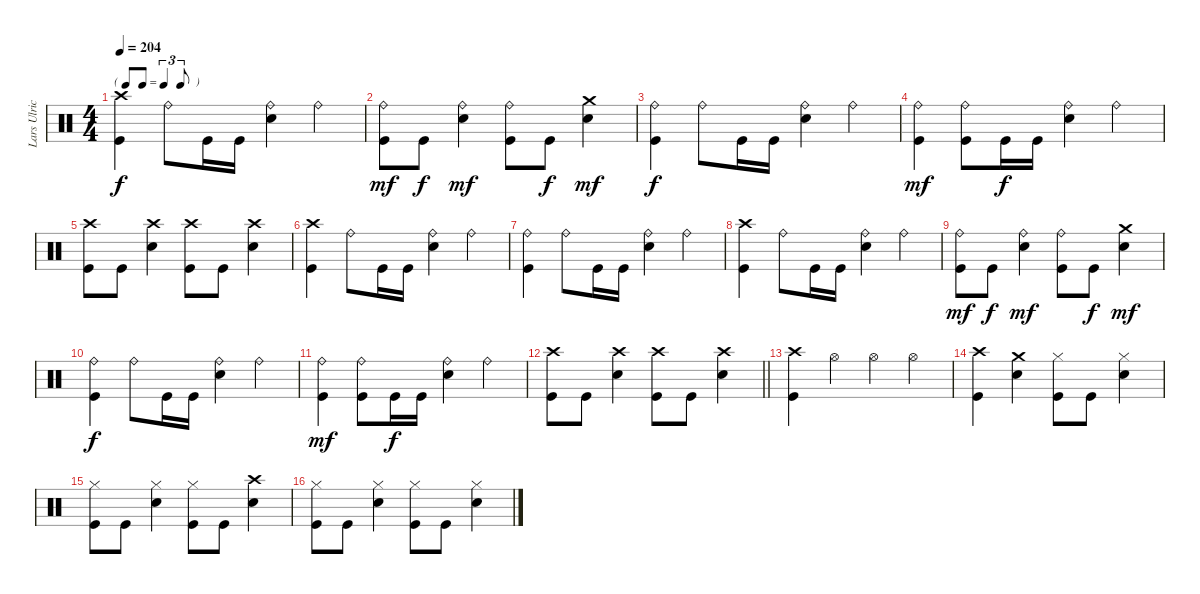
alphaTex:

\track ("Lars Ulrich" "Lars Ulric") {instrument percussion}
\staff {score}
\articulation defaults
\ts (4 4)
\tf triplet8th
\tempo 204
\clef neutral
\ks c
("Crash high (hit)" "Kick (hit)").4{dy f} "Ride (bell)".8 "Kick (hit)".16 "Kick (hit)".16 ("Ride (bell)" "Snare (hit) 2").4 "Ride (bell)".4 |
("Ride (bell)" "Kick (hit)").8{dy mf} "Kick (hit)".8{dy f} ("Ride (bell)" "Snare (hit) 2").4{dy mf} ("Ride (bell)" "Kick (hit)").8 "Kick (hit)".8{dy f} ("Crash medium (hit)" "Snare (hit) 2").4{dy mf} |
("Ride (bell)" "Kick (hit)").4{dy f} "Ride (bell)".8 "Kick (hit)".16 "Kick (hit)".16 ("Ride (bell)" "Snare (hit) 2").4 "Ride (bell)".4 |
("Ride (bell)" "Kick (hit)").4{dy mf} ("Ride (bell)" "Kick (hit)").8 "Kick (hit)".16{dy f} "Kick (hit)".16 ("Ride (bell)" "Snare (hit) 2").4 "Ride (bell)".4 |
("Crash high (hit)" "Kick (hit)").8 "Kick (hit)".8 ("Crash high (hit)" "Snare (hit) 2").4 ("Crash high (hit)" "Kick (hit)").8 "Kick (hit)".8 ("Crash high (hit)" "Snare (hit) 2").4 |
("Crash high (hit)" "Kick (hit)").4 "Ride (bell)".8 "Kick (hit)".16 "Kick (hit)".16 ("Ride (bell)" "Snare (hit) 2").4 "Ride (bell)".4 |
("Ride (bell)" "Kick (hit)").4 "Ride (bell)".8 "Kick (hit)".16 "Kick (hit)".16 ("Ride (bell)" "Snare (hit) 2").4 "Ride (bell)".4 |
("Crash high (hit)" "Kick (hit)").4 "Ride (bell)".8 "Kick (hit)".16 "Kick (hit)".16 ("Ride (bell)" "Snare (hit) 2").4 "Ride (bell)".4 |
("Ride (bell)" "Kick (hit)").8{dy mf} "Kick (hit)".8{dy f} ("Ride (bell)" "Snare (hit) 2").4{dy mf} ("Ride (bell)" "Kick (hit)").8 "Kick (hit)".8{dy f} ("Crash medium (hit)" "Snare (hit) 2").4{dy mf} |
("Ride (bell)" "Kick (hit)").4{dy f} "Ride (bell)".8 "Kick (hit)".16 "Kick (hit)".16 ("Ride (bell)" "Snare (hit) 2").4 "Ride (bell)".4 |
("Ride (bell)" "Kick (hit)").4{dy mf} ("Ride (bell)" "Kick (hit)").8 "Kick (hit)".16{dy f} "Kick (hit)".16 ("Ride (bell)" "Snare (hit) 2").4 "Ride (bell)".4 |
\barLineRight lightlight
("Crash high (hit)" "Kick (hit)").8 "Kick (hit)".8 ("Crash high (hit)" "Snare (hit) 2").4 ("Crash high (hit)" "Kick (hit)").8 "Kick (hit)".8 ("Crash high (hit)" "Snare (hit) 2").4 |
("Crash high (hit)" "Kick (hit)").4 "Hi-Hat (open)".4 "Hi-Hat (open)".4 "Hi-Hat (open)".4 |
("Crash high (hit)" "Kick (hit)").4 ("Crash medium (hit)" "Snare (hit) 2").4 ("Hi-Hat (closed)" "Kick (hit)").8 "Kick (hit)".8 ("Hi-Hat (closed)" "Snare (hit) 2").4 |
("Hi-Hat (closed)" "Kick (hit)").8 "Kick (hit)".8 ("Hi-Hat (closed)" "Snare (hit) 2").4 ("Hi-Hat (closed)" "Kick (hit)").8 "Kick (hit)".8 ("Crash high (hit)" "Snare (hit) 2").4 |
("Hi-Hat (closed)" "Kick (hit)").8 "Kick (hit)".8 ("Hi-Hat (closed)" "Snare (hit) 2").4 ("Hi-Hat (closed)" "Kick (hit)").8 "Kick (hit)".8 ("Hi-Hat (closed)" "Snare (hit) 2").4
